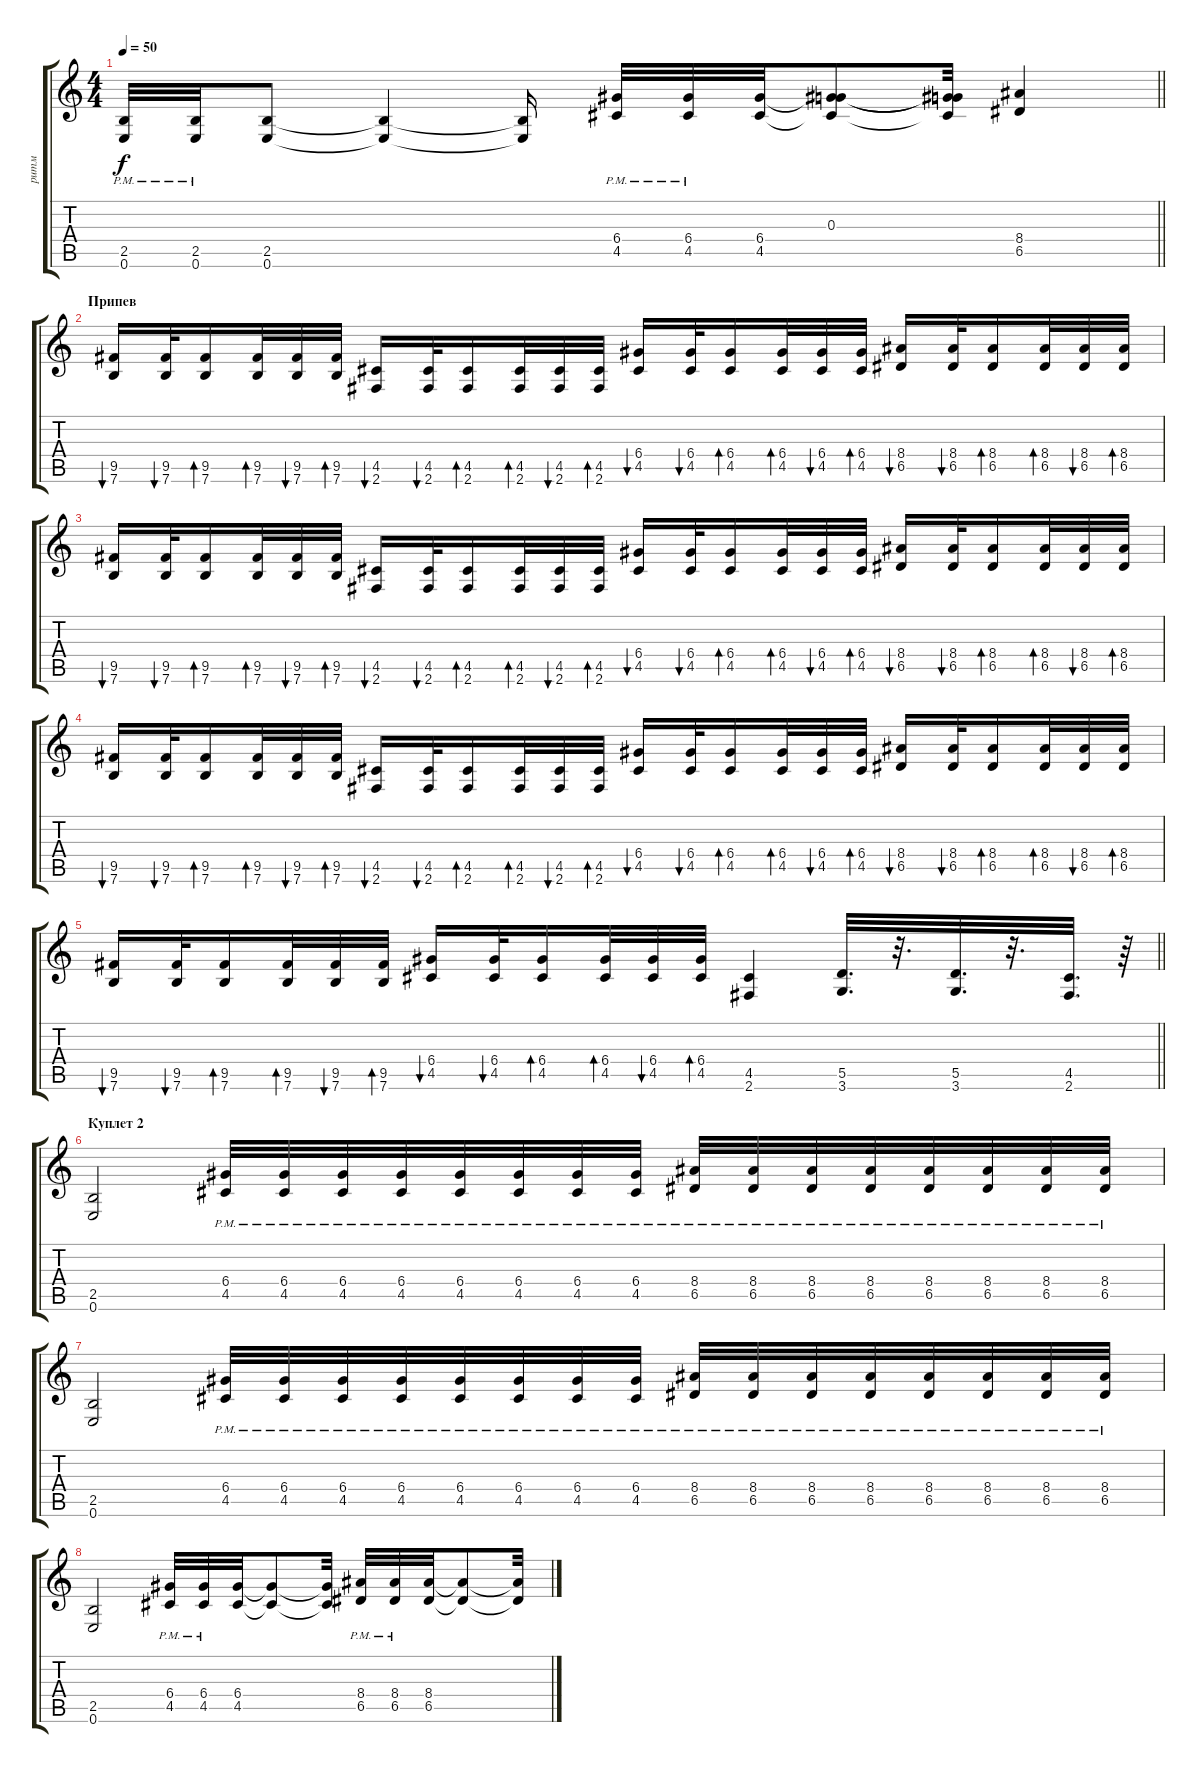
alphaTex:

\track ("ритм" "ритм") {instrument distortionguitar}
\staff {score tabs}
\tuning (E4 B3 G3 D3 A2 E2) {hide}
\ts (4 4)
\tempo 50
\clef g2
\barLineRight lightlight
\ks c
(2.5{pm} 0.6{pm}).32{dy f} (2.5{pm} 0.6{pm}).32 (2.5 0.6).8 (2.5{t} 0.6{t}).4 (2.5{t} 0.6{t}).16 (6.4{pm} 4.5{pm}).32 (6.4{pm} 4.5{pm}).32 (6.4 4.5).32 (0.3{t} 6.4{t} 4.5{t}).8 (0.3{t} 6.4{t} 4.5{t}).32 (8.4 6.5).4 |
\section ("" "Припев")
(9.5 7.6).16{bu 30} (9.5 7.6).32{bu 30} (9.5 7.6).16{bd 30} (9.5 7.6).32{bd 30} (9.5 7.6).32{bu 30} (9.5 7.6).32{bd 30} (4.5 2.6).16{bu 30} (4.5 2.6).32{bu 30} (4.5 2.6).16{bd 30} (4.5 2.6).32{bd 30} (4.5 2.6).32{bu 30} (4.5 2.6).32{bd 30} (6.4 4.5).16{bu 30} (6.4 4.5).32{bu 30} (6.4 4.5).16{bd 30} (6.4 4.5).32{bd 30} (6.4 4.5).32{bu 30} (6.4 4.5).32{bd 30} (8.4 6.5).16{bu 30} (8.4 6.5).32{bu 30} (8.4 6.5).16{bd 30} (8.4 6.5).32{bd 30} (8.4 6.5).32{bu 30} (8.4 6.5).32{bd 30} |
(9.5 7.6).16{bu 30} (9.5 7.6).32{bu 30} (9.5 7.6).16{bd 30} (9.5 7.6).32{bd 30} (9.5 7.6).32{bu 30} (9.5 7.6).32{bd 30} (4.5 2.6).16{bu 30} (4.5 2.6).32{bu 30} (4.5 2.6).16{bd 30} (4.5 2.6).32{bd 30} (4.5 2.6).32{bu 30} (4.5 2.6).32{bd 30} (6.4 4.5).16{bu 30} (6.4 4.5).32{bu 30} (6.4 4.5).16{bd 30} (6.4 4.5).32{bd 30} (6.4 4.5).32{bu 30} (6.4 4.5).32{bd 30} (8.4 6.5).16{bu 30} (8.4 6.5).32{bu 30} (8.4 6.5).16{bd 30} (8.4 6.5).32{bd 30} (8.4 6.5).32{bu 30} (8.4 6.5).32{bd 30} |
(9.5 7.6).16{bu 30} (9.5 7.6).32{bu 30} (9.5 7.6).16{bd 30} (9.5 7.6).32{bd 30} (9.5 7.6).32{bu 30} (9.5 7.6).32{bd 30} (4.5 2.6).16{bu 30} (4.5 2.6).32{bu 30} (4.5 2.6).16{bd 30} (4.5 2.6).32{bd 30} (4.5 2.6).32{bu 30} (4.5 2.6).32{bd 30} (6.4 4.5).16{bu 30} (6.4 4.5).32{bu 30} (6.4 4.5).16{bd 30} (6.4 4.5).32{bd 30} (6.4 4.5).32{bu 30} (6.4 4.5).32{bd 30} (8.4 6.5).16{bu 30} (8.4 6.5).32{bu 30} (8.4 6.5).16{bd 30} (8.4 6.5).32{bd 30} (8.4 6.5).32{bu 30} (8.4 6.5).32{bd 30} |
\barLineRight lightlight
(9.5 7.6).16{bu 30} (9.5 7.6).32{bu 30} (9.5 7.6).16{bd 30} (9.5 7.6).32{bd 30} (9.5 7.6).32{bu 30} (9.5 7.6).32{bd 30} (6.4 4.5).16{bu 30} (6.4 4.5).32{bu 30} (6.4 4.5).16{bd 30} (6.4 4.5).32{bd 30} (6.4 4.5).32{bu 30} (6.4 4.5).32{bd 30} (4.5 2.6).4 (5.5 3.6).32{d} r.32{d} (5.5 3.6).32{d} r.32{d} (4.5 2.6).32{d} r.64 |
\section ("" "Куплет 2")
(2.5 0.6).2 (6.4{pm} 4.5{pm}).32 (6.4{pm} 4.5{pm}).32 (6.4{pm} 4.5{pm}).32 (6.4{pm} 4.5{pm}).32 (6.4{pm} 4.5{pm}).32 (6.4{pm} 4.5{pm}).32 (6.4{pm} 4.5{pm}).32 (6.4{pm} 4.5{pm}).32 (8.4{pm} 6.5{pm}).32 (8.4{pm} 6.5{pm}).32 (8.4{pm} 6.5{pm}).32 (8.4{pm} 6.5{pm}).32 (8.4{pm} 6.5{pm}).32 (8.4{pm} 6.5{pm}).32 (8.4{pm} 6.5{pm}).32 (8.4{pm} 6.5{pm}).32 |
(2.5 0.6).2 (6.4{pm} 4.5{pm}).32 (6.4{pm} 4.5{pm}).32 (6.4{pm} 4.5{pm}).32 (6.4{pm} 4.5{pm}).32 (6.4{pm} 4.5{pm}).32 (6.4{pm} 4.5{pm}).32 (6.4{pm} 4.5{pm}).32 (6.4{pm} 4.5{pm}).32 (8.4{pm} 6.5{pm}).32 (8.4{pm} 6.5{pm}).32 (8.4{pm} 6.5{pm}).32 (8.4{pm} 6.5{pm}).32 (8.4{pm} 6.5{pm}).32 (8.4{pm} 6.5{pm}).32 (8.4{pm} 6.5{pm}).32 (8.4{pm} 6.5{pm}).32 |
(2.5 0.6).2 (6.4{pm} 4.5{pm}).32 (6.4{pm} 4.5{pm}).32 (6.4 4.5).32 (6.4{t} 4.5{t}).8 (6.4{t} 4.5{t}).32 (8.4{pm} 6.5{pm}).32 (8.4{pm} 6.5{pm}).32 (8.4 6.5).32 (8.4{t} 6.5{t}).8 (8.4{t} 6.5{t}).32
